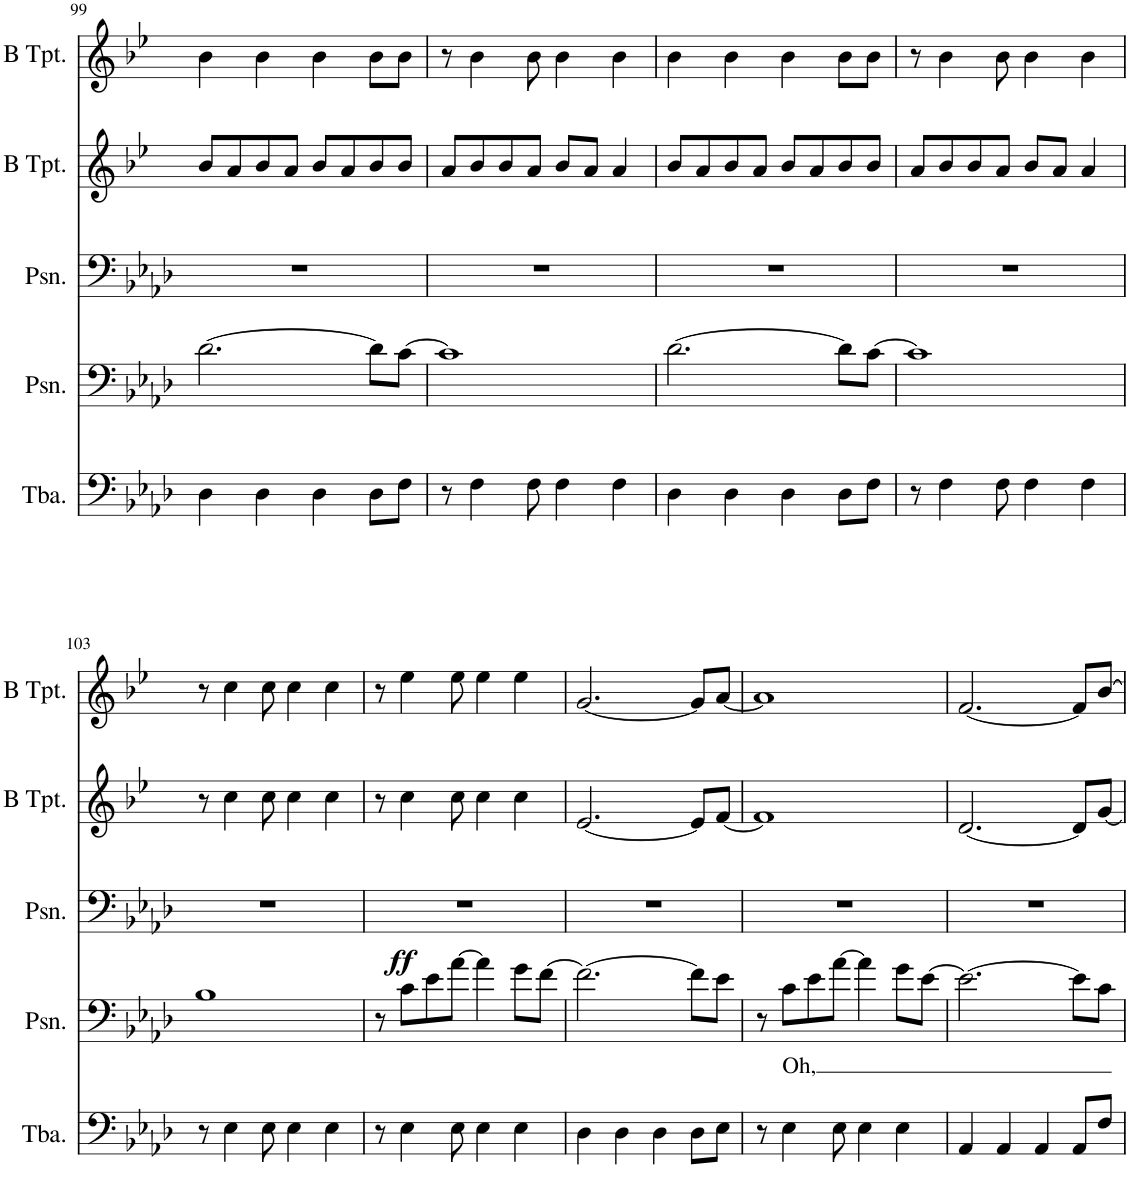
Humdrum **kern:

**kern	**kern	**text	**dynam	**kern	**kern	**kern
*part5	*part4	*part4	*part4	*part3	*part2	*part1
*staff5	*staff4	*staff4	*staff4	*staff3	*staff2	*staff1
*I"Tuba	*I"Posaune	*	*	*I"Posaune	*I"Trompete in B	*I"Trompete in B
*I'Tba.	*I'Psn.	*	*	*I'Psn.	*	*
!!LO:PB:g=z
*clefF4	*clefF4	*	*	*clefF4	*clefG2	*clefG2
*	*	*	*	*	*Trd1c2	*Trd1c2
*k[b-e-a-d-]	*k[b-e-a-d-]	*	*	*k[b-e-a-d-]	*k[b-e-]	*k[b-e-]
*M4/4	*M4/4	*	*	*M4/4	*M4/4	*M4/4
=99	=99	=99	=99	=99	=99	=99
4D-\	[2.d-\	.	.	1r	8b-/L	4b-\
.	.	.	.	.	8a/	.
4D-\	.	.	.	.	8b-/	4b-\
.	.	.	.	.	8a/J	.
4D-\	.	.	.	.	8b-/L	4b-\
.	.	.	.	.	8a/	.
8D-\L	8d-\L]	.	.	.	8b-/	8b-\L
8F\J	[8c\J	.	.	.	8b-/J	8b-\J
=100	=100	=100	=100	=100	=100	=100
8r	1c]	.	.	1r	8a/L	8r
4F\	.	.	.	.	8b-/	4b-\
.	.	.	.	.	8b-/	.
8F\	.	.	.	.	8a/J	8b-\
4F\	.	.	.	.	8b-/L	4b-\
.	.	.	.	.	8a/J	.
4F\	.	.	.	.	4a/	4b-\
=101	=101	=101	=101	=101	=101	=101
4D-\	[2.d-\	.	.	1r	8b-/L	4b-\
.	.	.	.	.	8a/	.
4D-\	.	.	.	.	8b-/	4b-\
.	.	.	.	.	8a/J	.
4D-\	.	.	.	.	8b-/L	4b-\
.	.	.	.	.	8a/	.
8D-\L	8d-\L]	.	.	.	8b-/	8b-\L
8F\J	[8c\J	.	.	.	8b-/J	8b-\J
=102	=102	=102	=102	=102	=102	=102
8r	1c]	.	.	1r	8a/L	8r
4F\	.	.	.	.	8b-/	4b-\
.	.	.	.	.	8b-/	.
8F\	.	.	.	.	8a/J	8b-\
4F\	.	.	.	.	8b-/L	4b-\
.	.	.	.	.	8a/J	.
4F\	.	.	.	.	4a/	4b-\
!!LO:LB:g=z
=103	=103	=103	=103	=103	=103	=103
8r	1B-	.	.	1r	8r	8r
4E-\	.	.	.	.	4cc\	4cc\
8E-\	.	.	.	.	8cc\	8cc\
4E-\	.	.	.	.	4cc\	4cc\
4E-\	.	.	.	.	4cc\	4cc\
=104	=104	=104	=104	=104	=104	=104
8r	8r	.	.	1r	8r	8r
!	!	!	!LO:DY:a	!	!	!
4E-\	8c\L	.	ff	.	4cc\	4ee-\
.	8e-\	.	.	.	.	.
8E-\	[8a-\J	.	.	.	8cc\	8ee-\
4E-\	4a-\]	.	.	.	4cc\	4ee-\
4E-\	8g\L	.	.	.	4cc\	4ee-\
.	[8f\J	.	.	.	.	.
=105	=105	=105	=105	=105	=105	=105
4D-\	2.f\_	.	.	1r	[2.e-/	[2.g/
4D-\	.	.	.	.	.	.
4D-\	.	.	.	.	.	.
8D-\L	8f\L]	.	.	.	8e-/L]	8g/L]
8E-\J	8e-\J	.	.	.	[8f/J	[8a/J
=106	=106	=106	=106	=106	=106	=106
8r	8r	.	.	1r	1f]	1a]
!	!	!LO:LY:b	!	!	!	!
4E-\	8c\L	Oh,	.	.	.	.
.	8e-\	.	.	.	.	.
8E-\	[8a-\J	.	.	.	.	.
4E-\	4a-\]	.	.	.	.	.
4E-\	8g\L	.	.	.	.	.
.	[8e-\J	.	.	.	.	.
=107	=107	=107	=107	=107	=107	=107
4AA-/	2.e-\_	.	.	1r	[2.d/	[2.f/
4AA-/	.	.	.	.	.	.
4AA-/	.	.	.	.	.	.
8AA-/L	8e-\L]	.	.	.	8d/L]	8f/L]
8F/J	8c\J	.	.	.	[8g/J	[8b-/J
=	=	=	=	=	=	=
*-	*-	*-	*-	*-	*-	*-
